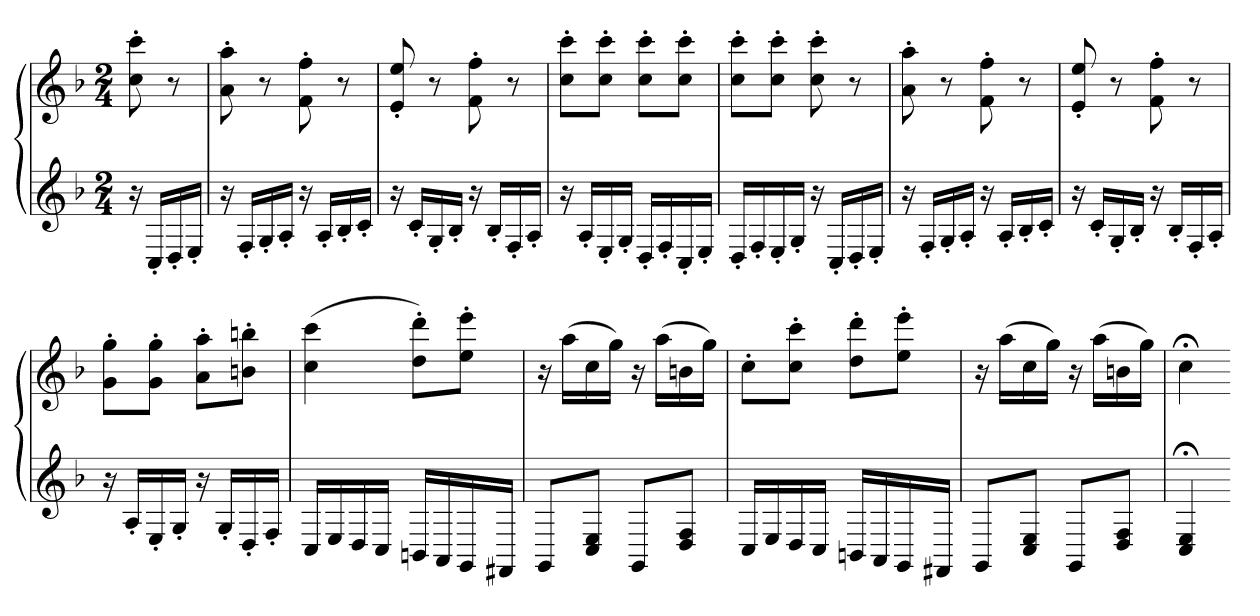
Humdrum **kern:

**kern	**kern
*part1	*part1
*staff2	*staff1
*clefG2	*clefG2
*k[b-]	*k[b-]
*F:	*F:
*M2/4	*M2/4
=	=
16r	8cc' 8ccc'
16C'LL	.
16D'	8r
16E'JJ	.
=	=
16r	8a' 8aa'
16F'LL	.
16G'	8r
16A'JJ	.
16r	8f' 8ff'
16A'LL	.
16B-'	8r
16c'JJ	.
=	=
16r	8e' 8ee'
16c'LL	.
16G'	8r
16B-'JJ	.
16r	8f' 8ff'
16B-'LL	.
16F'	8r
16A'JJ	.
=	=
16r	8cc' 8ccc'L
16A'LL	.
16E'	8cc' 8ccc'J
16G'JJ	.
16D'LL	8cc' 8ccc'L
16F'	.
16C'	8cc' 8ccc'J
16E'JJ	.
=	=
16D'LL	8cc' 8ccc'L
16F'	.
16E'	8cc' 8ccc'J
16G'JJ	.
16r	8cc' 8ccc'
16C'LL	.
16D'	8r
16E'JJ	.
=	=
16r	8a' 8aa'
16F'LL	.
16G'	8r
16A'JJ	.
16r	8f' 8ff'
16A'LL	.
16B-'	8r
16c'JJ	.
=	=
16r	8e' 8ee'
16c'LL	.
16G'	8r
16B-'JJ	.
16r	8f' 8ff'
16B-'LL	.
16F'	8r
16A'JJ	.
=	=
16r	8g' 8gg'L
16A'LL	.
16E'	8g' 8gg'J
16G'JJ	.
16r	8a' 8aa'L
16G'LL	.
16D'	8bn' 8bbn'J
16F'JJ	.
=	=
16CLL	(4cc 4ccc
16E	.
16D	.
16CJJ	.
16BBnLL	8dd' 8ddd'L)
16AA	.
16GG	8ee' 8eee'J
16FF#XJJ	.
=	=
8GGL	16r
.	(16aaLL
8C 8EJ	16cc
.	16ggJJ)
8GGL	16r
.	(16aaLL
8D 8FJ	16bn
.	16ggJJ)
=	=
16CLL	8cc'L
16E	.
16D	8cc' 8ccc'J
16CJJ	.
16BBnLL	8dd' 8ddd'L
16AA	.
16GG	8ee' 8eee'J
16FF#XJJ	.
=	=
8GGL	16r
.	(16aaLL
8C 8EJ	16cc
.	16ggJJ)
8GGL	16r
.	(16aaLL
8D 8FJ	16bn
.	16ggJJ)
=	=
4C;< 4E;<	4cc;<
=-	=-
*-	*-
